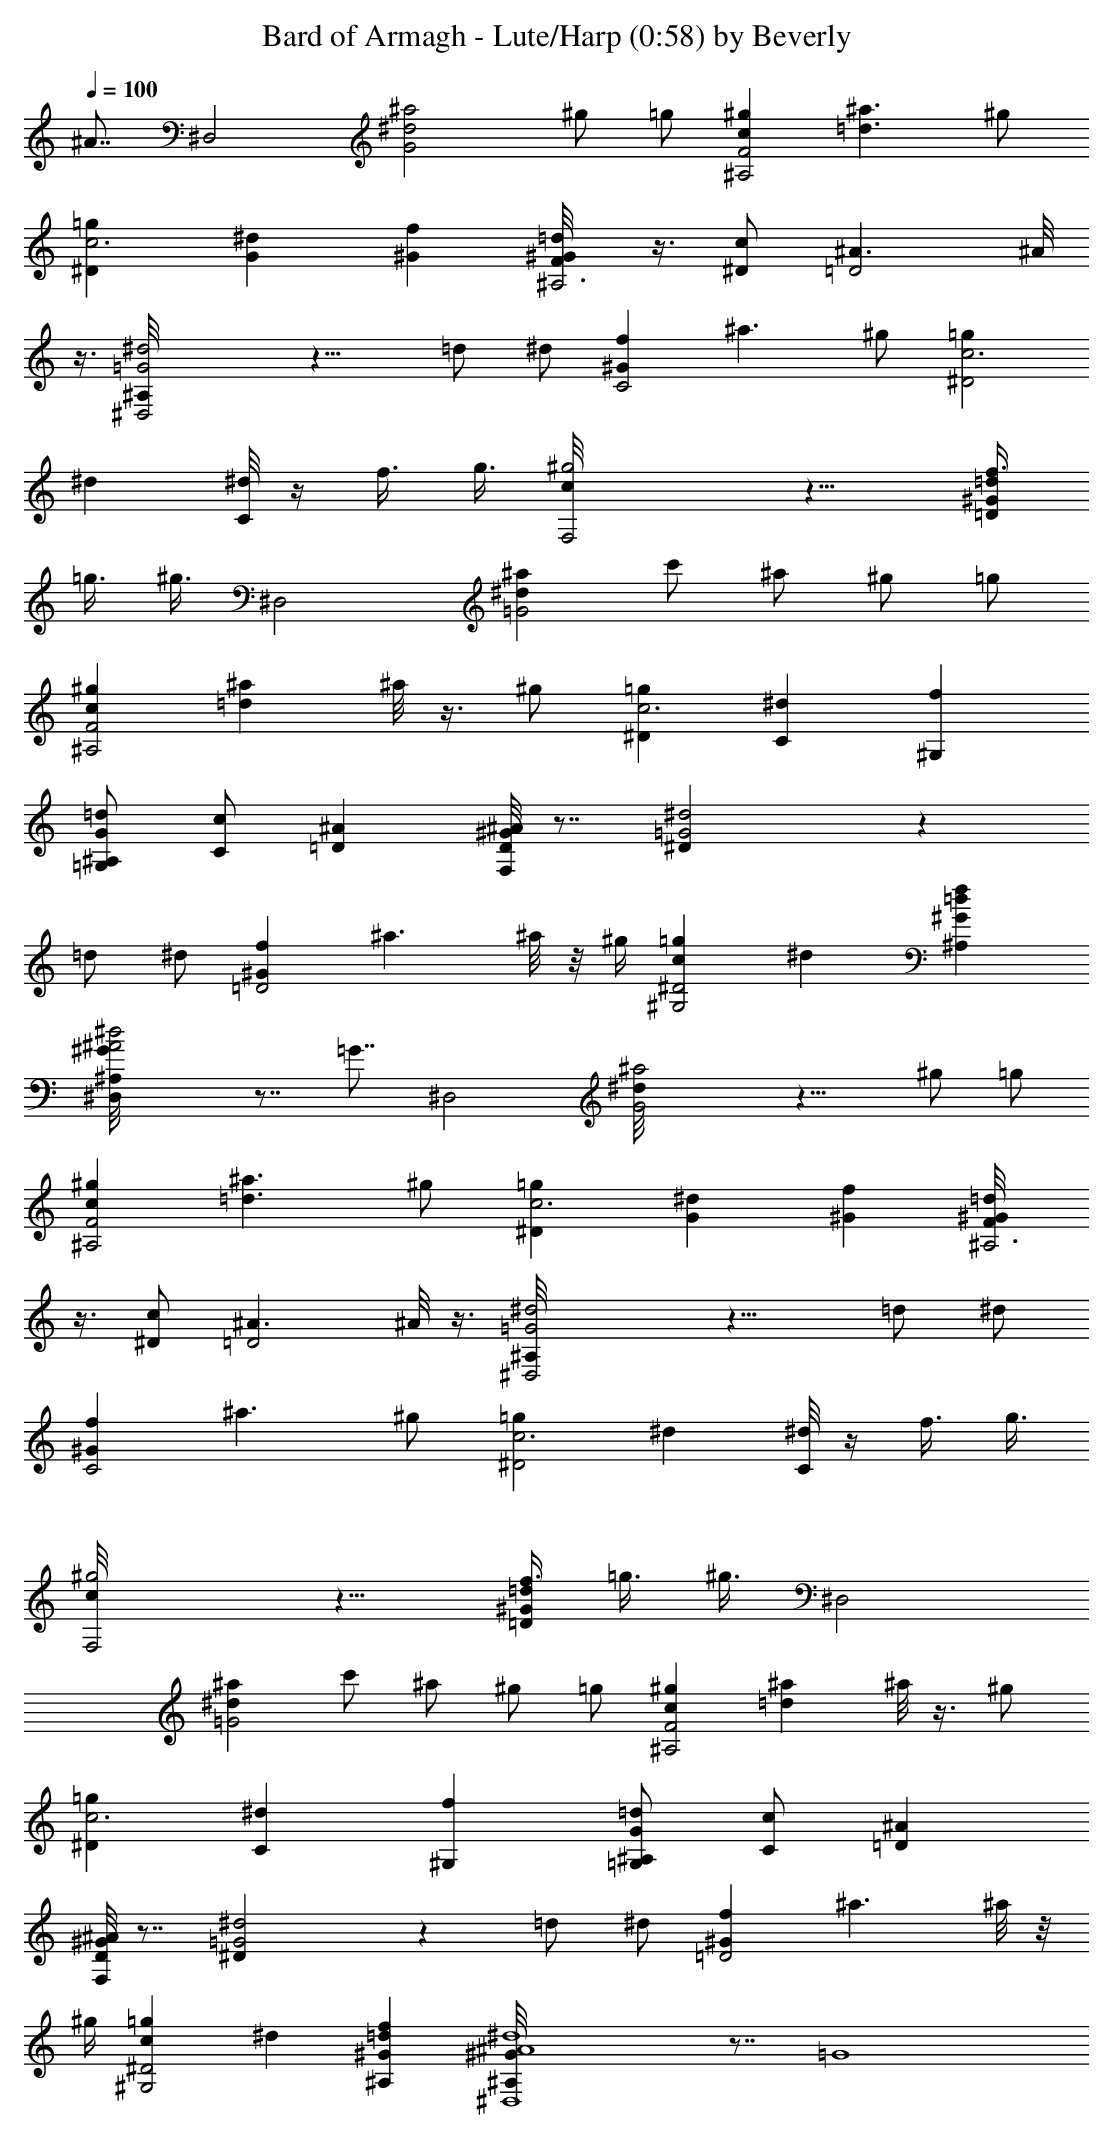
X:1
T:Bard of Armagh - Lute/Harp (0:58) by Beverly
L:1/4
Q:100
K:C
^A7/8 [^D,2z/8] [^a2^d2G2] ^g/2 =g/2 [^gcF2^A,2] [^a3/2=d3/2] ^g/2
[=gc3^D] [^dG] [f^G] [=d/2^G/8F/2^A,3] z3/8 [c/2^D/2] [^A3/2=D2] ^A/8
z3/8 [^d2=G2^A,/8^D,2] z15/8 =d/2 ^d/2 [f^GC2] ^a3/2 ^g/2 [=gc3^D2]
^d [^d/8C] z/4 [f3/8z/4] g3/8 [^g2c/8F,2] z15/8 [f3/8=d^G=D]
[=g3/8z/4] [^g3/8z/4] [^D,2z/8] [^a^d=G2] c'/2 ^a/2 ^g/2 =g/2
[^gcF2^A,2] [^a=d] ^a/8 z3/8 ^g/2 [=gc3^D] [^dC] [f^G,]
[=d/2G/2^A,/2=G,/2] [c/2C/2] [^A=D] [^A/8^GD/8F,] z7/8 [^d2=G2^D] z
=d/2 ^d/2 [f^G=D2] ^a3/2 ^a/8 z/8 ^g/4 [=gc^D2^G,2] ^d [=df^G^A,]
[^d2^A2^G/8^A,/8^D,] z7/8 =G7/8 [^D,2z/8] [^a2^d/8G2] z15/8 ^g/2 =g/2
[^gcF2^A,2] [^a3/2=d3/2] ^g/2 [=gc3^D] [^dG] [f^G] [=d/2^G/8F/2^A,3]
z3/8 [c/2^D/2] [^A3/2=D2] ^A/8 z3/8 [^d2=G2^A,/8^D,2] z15/8 =d/2 ^d/2
[f^GC2] ^a3/2 ^g/2 [=gc3^D2] ^d [^d/8C] z/4 [f3/8z/4] g3/8
[^g2c/8F,2] z15/8 [f3/8=d^G=D] [=g3/8z/4] [^g3/8z/4] [^D,2z/8]
[^a^d=G2] c'/2 ^a/2 ^g/2 =g/2 [^gcF2^A,2] [^a=d] ^a/8 z3/8 ^g/2
[=gc3^D] [^dC] [f^G,] [=d/2G/2^A,/2=G,/2] [c/2C/2] [^A=D]
[^A/8^GD/8F,] z7/8 [^d2=G2^D] z =d/2 ^d/2 [f^G=D2] ^a3/2 ^a/8 z/8
^g/4 [=gc^D2^G,2] ^d [=df^G^A,] [^d4^A4^G/8^A,/8^D,4] z7/8 =G4
